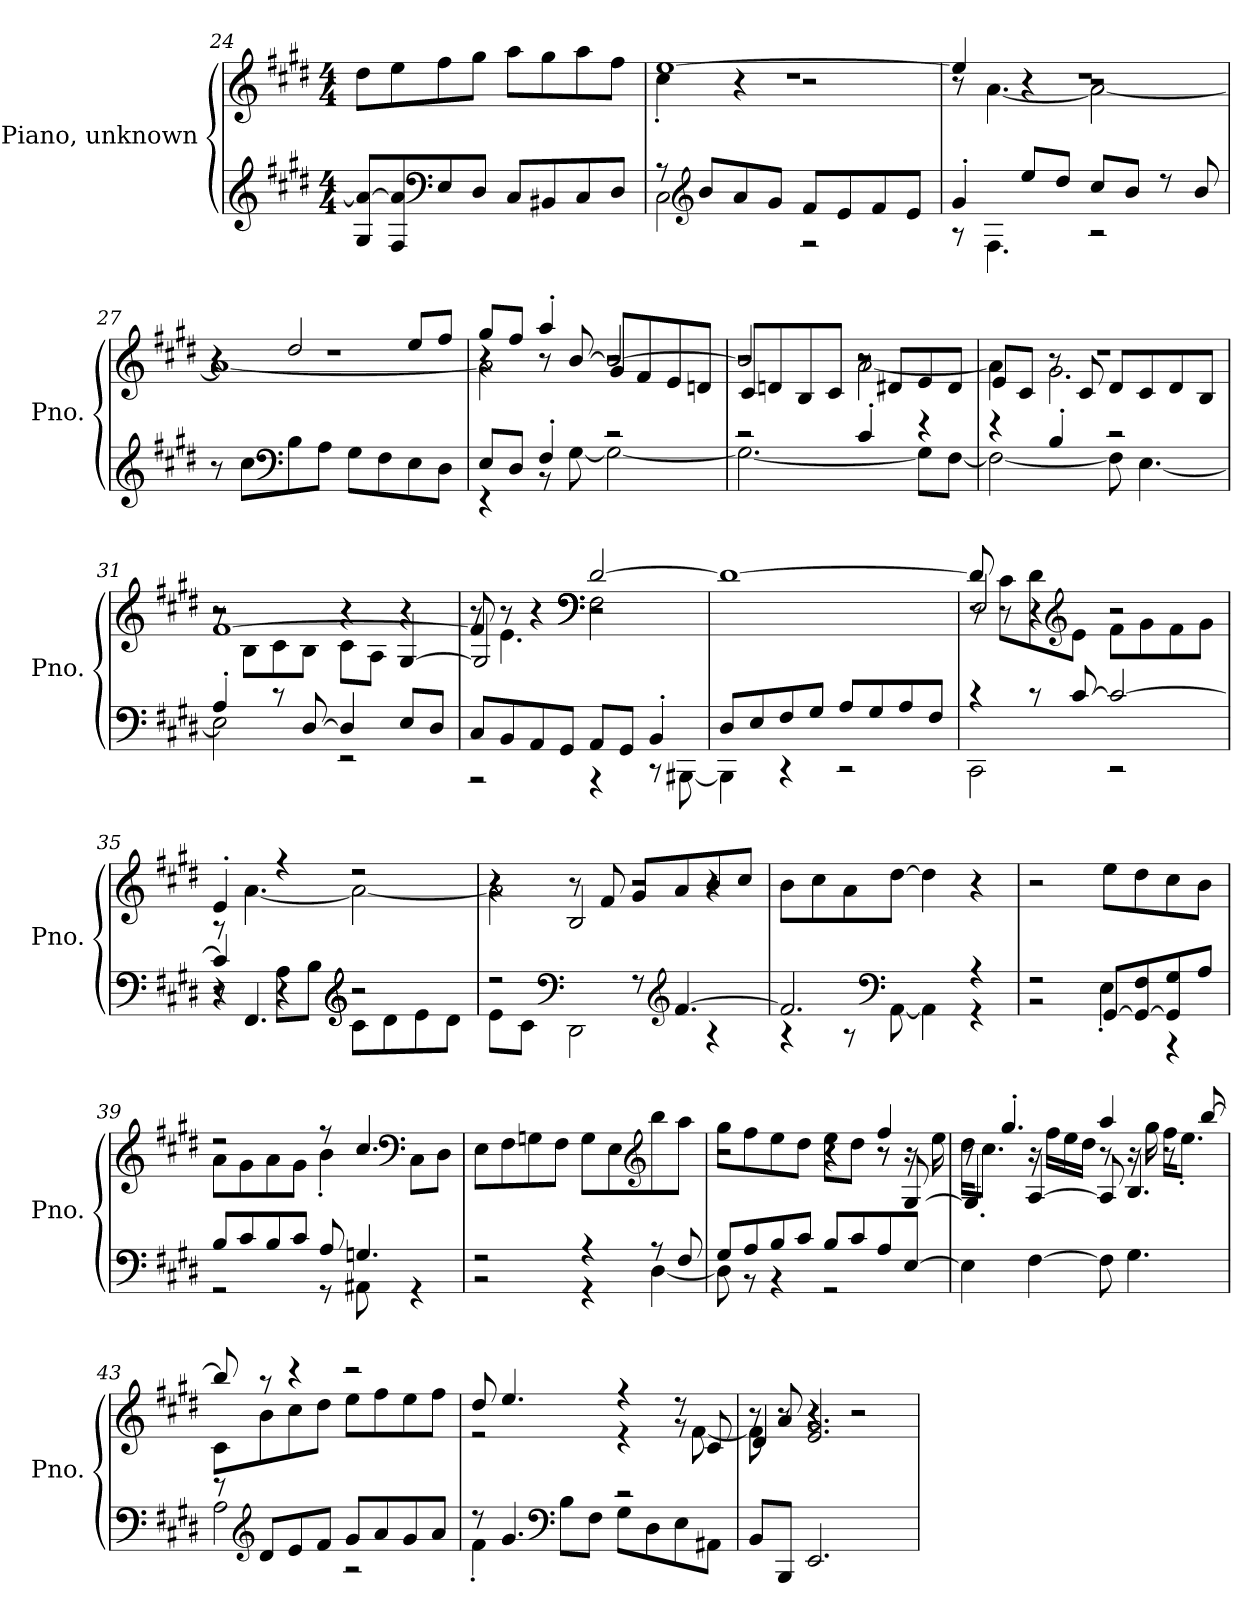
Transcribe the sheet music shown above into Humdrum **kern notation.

**kern	**kern
*part1	*part1
*staff2	*staff1
*I"Piano, unknown	*
*I'Pno.	*
!!LO:LB:g=z
*clefG2	*clefG2
*k[f#c#g#d#]	*k[f#c#g#d#]
*M4/4	*M4/4
=24	=24
8G#/ 8a/_L	8dd#\L
8F#/ 8a/]	8ee\
*clefF4	*
8E/	8ff#\
8D#/J	8gg#\J
8C#/L	8aa\L
8BB#X/	8gg#\
8C#/	8aa\
8D#/J	8ff#\J
=25	=25
*^	*^
*	*	*	*^
8r	2C#\	1r	4cc#'\	[1ee
*clefG2	*	*	*	*
8b/L	.	.	.	.
8a/	.	.	4r	.
8g#/J	.	.	.	.
8f#/L	2r	.	2r	.
8e/	.	.	.	.
8f#/	.	.	.	.
8e/J	.	.	.	.
=26	=26	=26	=26	=26
4g#'/	8r	1r	8r	4ee/]
.	4.F#\	.	[4.a\	.
8ee/L	.	.	.	4r
8dd#/J	.	.	.	.
8cc#/L	2r	.	2a\_	2r
8b/J	.	.	.	.
8r	.	.	.	.
8b/	.	.	.	.
*v	*v	*	*	*
=27	=27	=27	=27
8r	1r	1a_	4r
8cc#\L	.	.	.
*clefF4	*	*	*
8B\	.	.	2dd#/
8A\J	.	.	.
8G#\L	.	.	.
8F#\	.	.	.
8E\	.	.	8ee/L
8D#\J	.	.	8ff#/J
!!LO:LB:g=z	!!	!!
=28	=28	=28	=28
*^	*	*	*
8E/L	4r	4r	2a\]	8gg#/L
8D#/J	.	.	.	8ff#/J
4F#'/	8r	8r	.	4aa'/
.	[8G#\	[8b/	.	.
2r	2G#\_	2b/_	2r	8g#/L
.	.	.	.	8f#/
.	.	.	.	8e/
.	.	.	.	8dn/J
=29	=29	=29	=29	=29
2r	2.G#\_	2b/]	2r	8c#/L
.	.	.	.	8dn/
.	.	.	.	8B/
.	.	.	.	8c#/J
4c#'/	.	2r	[2a\	8r
.	.	.	.	8d#X/L
4r	8G#\L]	.	.	8e/
.	[8F#\J	.	.	8d#/J
=30	=30	=30	=30	=30
4r	2F#\_	1r	4a\]	8e/L
.	.	.	.	8c#/J
4B'/	.	.	2.g#\	8r
.	.	.	.	8c#/
2r	8F#\]	.	.	8d#/L
.	[4.E\	.	.	8c#/
.	.	.	.	8d#/
.	.	.	.	8B/J
=31	=31	=31	=31	=31
4A'/	2E\]	[1f#	8r	2r
.	.	.	8B\L	.
8r	.	.	8c#\	.
[8D#/	.	.	8B\J	.
4D#/]	2r	.	8c#\L	4r
.	.	.	8A\J	.
8E/L	.	.	4r	[4G#/
8D#/J	.	.	.	.
!!LO:LB:g=z	!!	!!
=32	=32	=32	=32	=32
8C#/L	2r	8f#/]	8r	2G#/]
8BB/	.	8r	4.e\	.
8AA/	.	4r	.	.
8GG#/J	.	.	.	.
*	*	*clefF4	*	*
8AA/L	4r	[2d#/	2F#\	2r
8GG#/J	.	.	.	.
4BB'/	8r	.	.	.
.	[8BBB#X\	.	.	.
*	*	*v	*v	*v
=33	=33	=33
8D#/L	4BBB#\]	1d#_
8E/	.	.
8F#/	4r	.
8G#/J	.	.
8A/L	2r	.
8G#/	.	.
8A/	.	.
8F#/J	.	.
=34	=34	=34
*	*	*^
*	*	*	*^
4r	2CC#\	8d#/]	8r	2E/
.	.	8r	8c#\L	.
8r	.	4r	8d#\	.
*	*	*clefG2	*	*
[8c#/	.	.	8e\J	.
2c#/_	2r	2r	8f#\L	2r
.	.	.	8g#\	.
.	.	.	8f#\	.
.	.	.	8g#\J	.
*	*	*	*v	*v
=35	=35	=35	=35
*	*^	*	*
4c#/]	4r	8r	4e'/	8r
.	.	4.FF#/	.	[4.a\
4r	8A\L	.	4r	.
.	8B\J	.	.	.
*clefG2	*	*	*	*
2r	8c#\L	2r	2r	2a\_
.	8d#\	.	.	.
.	8e\	.	.	.
.	8d#\J	.	.	.
*	*v	*v	*	*
!!LO:LB:g=z
=36	=36	=36	=36
*	*	*	*^
2r	8e\L	4r	2a\]	4r
.	8c#\J	.	.	.
*clefF4	*	*	*	*
.	2DD#\	8r	.	2B/
.	.	8f#/	.	.
8r	.	8g#/L	2r	.
*clefG2	*	*	*	*
[4.f#/	.	8a/	.	.
.	4r	8b/	.	4r
.	.	8cc#/J	.	.
*	*	*v	*v	*v
=37	=37	=37
2.f#/]	4r	8b\L
.	.	8cc#\
.	8r	8a\
*clefF4	*	*
.	[8AA\	[8dd#\J
.	4AA\]	4dd#\]
4r	4r	4r
=38	=38	=38
2r	2r	2r
[8GG#/L	4E'\	8ee\L
8GG#/_ 8F#/	.	8dd#\
8GG#/] 8G#/	4r	8cc#\
8A/J	.	8b\J
=39	=39	=39
*	*	*^
8B/L	2r	2r	8a\L
8c#/	.	.	8g#\
8B/	.	.	8a\
8c#/J	.	.	8g#\J
8A/	8r	8r	4b'\
4.Gn/	8AA#X\	4.cc#/	.
*	*	*clefF4	*
.	4r	.	8C#\L
.	.	.	8D#\J
*	*	*v	*v
!!LO:LB:g=z
=40	=40	=40
2r	2r	8E\L
.	.	8F#\
.	.	8Gn\
.	.	8F#\J
4r	4r	8G\L
.	.	8E\
*	*	*clefG2
8r	[4D#\	8bb\
8F#/	.	8aa\J
=41	=41	=41
*	*	*^
*	*	*	*^
8G#/L	8D#\]	2r	8gg#\L	2r
8A/	8r	.	8ff#\	.
8B/	4r	.	8ee\	.
8c#/J	.	.	8dd#\J	.
8B/L	2r	4r	8ee\L	4r
8c#/	.	.	8dd#\J	.
8A/	.	4ff#/	8r	8r
[8E/J	.	.	16r	[8G#/
.	.	.	16ee\	.
*v	*v	*	*	*
=42	=42	=42	=42
4E\]	8r	16dd#\KL	4G#/]
.	.	8.cc#'\J	.
.	4.gg#'/	.	.
[4F#\	.	16r	[4A/
.	.	16ff#\LL	.
.	.	16ee\	.
.	.	16dd#\JJ	.
8F#\]	4aa/	8r	8A/]
4.G#\	.	16r	4.B/
.	.	16gg#\	.
.	8r	16ff#\KL	.
.	.	8.ee'\J	.
.	[8bb/	.	.
*	*	*v	*v
!!LO:PB:g=z
=43	=43	=43
*^	*	*
8r	2A\	8bb/]	8c#\L
*clefG2	*	*	*
8d#/L	.	8r	8b\
8e/	.	4r	8cc#\
8f#/J	.	.	8dd#\J
8g#/L	2r	2r	8ee\L
8a/	.	.	8ff#\
8g#/	.	.	8ee\
8a/J	.	.	8ff#\J
=44	=44	=44	=44
8r	4f#'\	8dd#/	2r
4.g#/	.	4.ee/	.
*clefF4	*	*	*
.	8B\L	.	.
.	8F#\J	.	.
2r	8G#\L	4r	4r
.	8D#\	.	.
.	8E\	8r	8r
.	8AA#X\J	8c#/	[8f#\
*v	*v	*	*
=45	=45	=45
*	*	*^
8BB/L	8r	8f#\]	4d#/
8BBB/J	8a/	8r	.
2.EE/	2.e/ 2.g#/	4r	4r
.	.	2r	2r
*	*v	*v	*v
=	=
*-	*-
